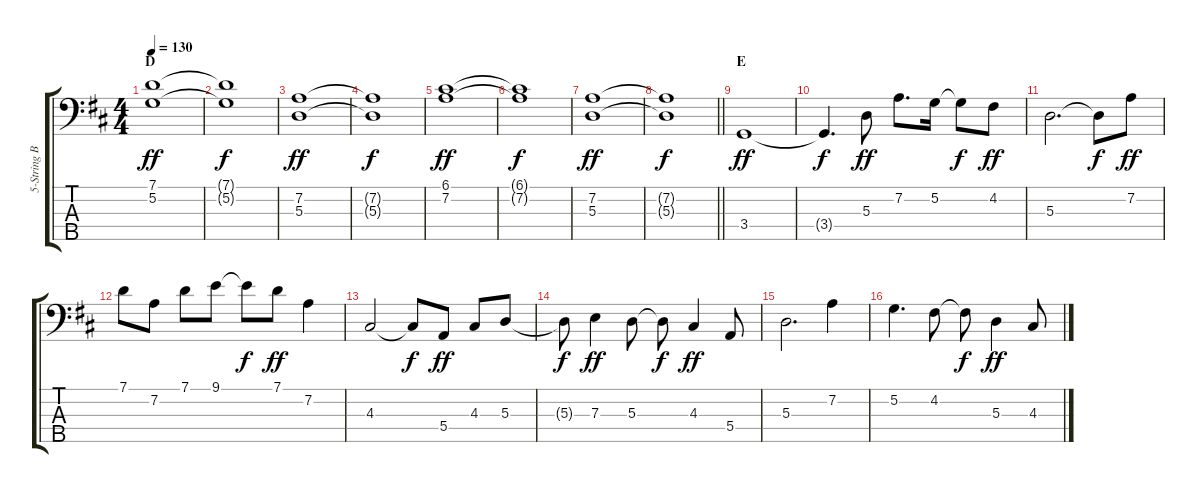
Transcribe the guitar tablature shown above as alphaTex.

\track ("5-String Bass" "5-String B") {instrument electricbassfinger}
\staff {score tabs}
\tuning (G2 D2 A1 E1 B0) {hide}
\ts (4 4)
\section ("" "D")
\tempo 130
\clef f4
\ks d
(7.1 5.2).1{dy ff} |
(7.1{t} 5.2{t}).1{dy f} |
(7.2 5.3).1{dy ff} |
(7.2{t} 5.3{t}).1{dy f} |
(6.1 7.2).1{dy ff} |
(6.1{t} 7.2{t}).1{dy f} |
(7.2 5.3).1{dy ff} |
\barLineRight lightlight
(7.2{t} 5.3{t}).1{dy f} |
\section ("" "E")
3.4.1{dy ff} |
3.4{t}.4{d dy f} 5.3.8{dy ff} 7.2.8{d} 5.2.16 5.2{t}.8{dy f} 4.2.8{dy ff} |
5.3.2{d} 5.3{t}.8{dy f} 7.2.8{dy ff} |
7.1.8 7.2.8 7.1.8 9.1.8 9.1{t}.8{dy f} 7.1.8{dy ff} 7.2.4 |
4.3.2 4.3{t}.8{dy f} 5.4.8{dy ff} 4.3.8 5.3.8 |
5.3{t}.8{dy f} 7.3.4{dy ff} 5.3.8 5.3{t}.8{dy f} 4.3.4{dy ff} 5.4.8 |
5.3.2{d} 7.2.4 |
5.2.4{d} 4.2.8 4.2{t}.8{dy f} 5.3.4{dy ff} 4.3.8
